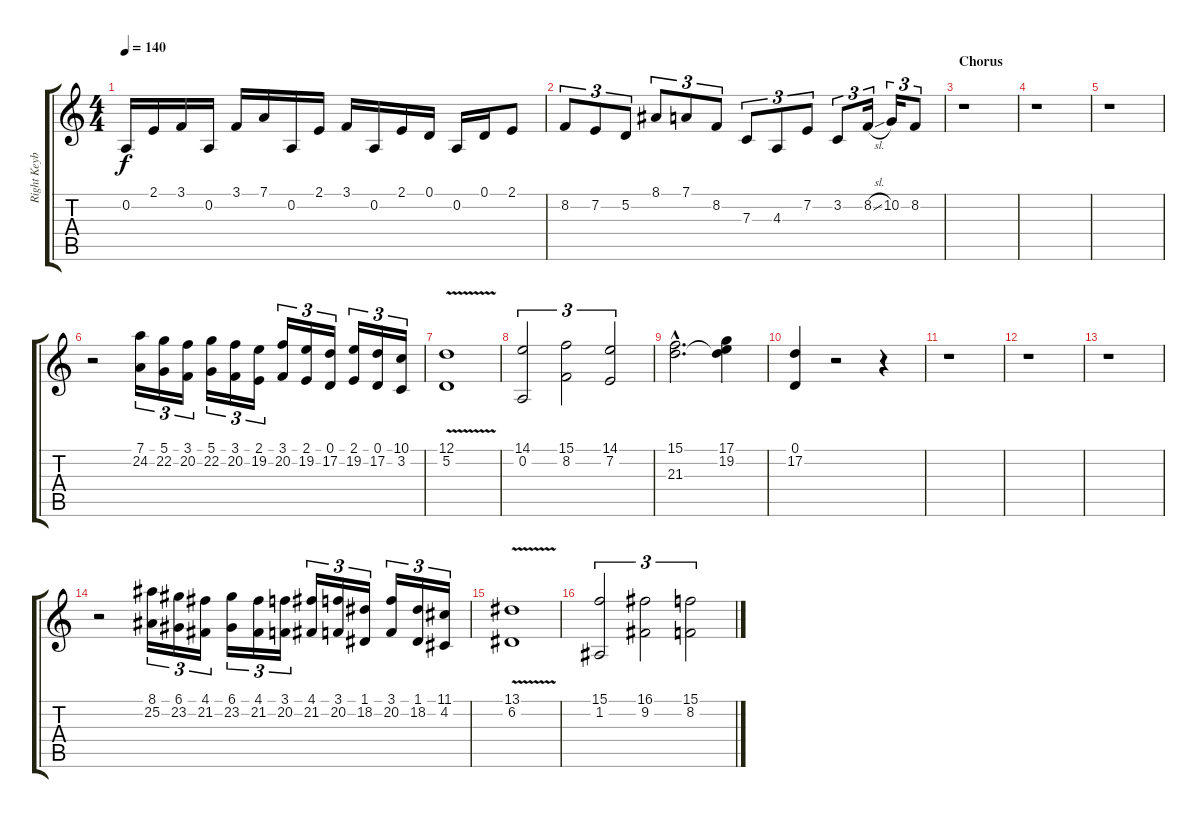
\track ("Right Keybord" "Right Keyb") {instrument stringensemble1}
\staff {score tabs}
\tuning (D4 A3 F3 C3 G2 D2) {hide}
\ts (4 4)
\tempo 140
\clef g2
\ks c
0.2.16{dy f} 2.1.16 3.1.16 0.2.16 3.1.16 7.1.16 0.2.16 2.1.16 3.1.16 0.2.16 2.1.16 0.1.16 0.2.16 0.1.16 2.1.8 |
8.2.8{tu (3 2)} 7.2.8{tu (3 2)} 5.2.8{tu (3 2)} 8.1.8{tu (3 2)} 7.1.8{tu (3 2)} 8.2.8{tu (3 2)} 7.3.8{tu (3 2)} 4.3.8{tu (3 2)} 7.2.8{tu (3 2)} 3.2.8{tu (3 2)} 8.2{sl}.16{tu (3 2)} 10.2.16{tu (3 2)} 8.2.8{tu (3 2)} |
\section ("" "Chorus")
r.1 |
r.1 |
r.1{volume 12 instrument flute} |
r.2 (7.1 24.2).16{tu (3 2)} (5.1 22.2).16{tu (3 2)} (3.1 20.2).16{tu (3 2)} (5.1 22.2).16{tu (3 2)} (3.1 20.2).16{tu (3 2)} (2.1 19.2).16{tu (3 2)} (3.1 20.2).16{tu (3 2)} (2.1 19.2).16{tu (3 2)} (0.1 17.2).16{tu (3 2)} (2.1 19.2).16{tu (3 2)} (0.1 17.2).16{tu (3 2)} (10.1 3.2).16{tu (3 2)} |
(12.1{v} 5.2{v}).1 |
(14.1 0.2).2{tu (3 2)} (15.1 8.2).2{tu (3 2)} (14.1 7.2).2{tu (3 2)} |
(15.1{hac} 21.3{hac}).2{d} (17.1 19.2 21.3{t}).4 |
(0.1 17.2).4 r.2 r.4 |
r.1 |
r.1 |
r.1 |
r.2 (8.1 25.2).16{tu (3 2)} (6.1 23.2).16{tu (3 2)} (4.1 21.2).16{tu (3 2)} (6.1 23.2).16{tu (3 2)} (4.1 21.2).16{tu (3 2)} (3.1 20.2).16{tu (3 2)} (4.1 21.2).16{tu (3 2)} (3.1 20.2).16{tu (3 2)} (1.1 18.2).16{tu (3 2)} (3.1 20.2).16{tu (3 2)} (1.1 18.2).16{tu (3 2)} (11.1 4.2).16{tu (3 2)} |
(13.1{v} 6.2{v}).1 |
(15.1 1.2).2{tu (3 2)} (16.1 9.2).2{tu (3 2)} (15.1 8.2).2{tu (3 2)}
